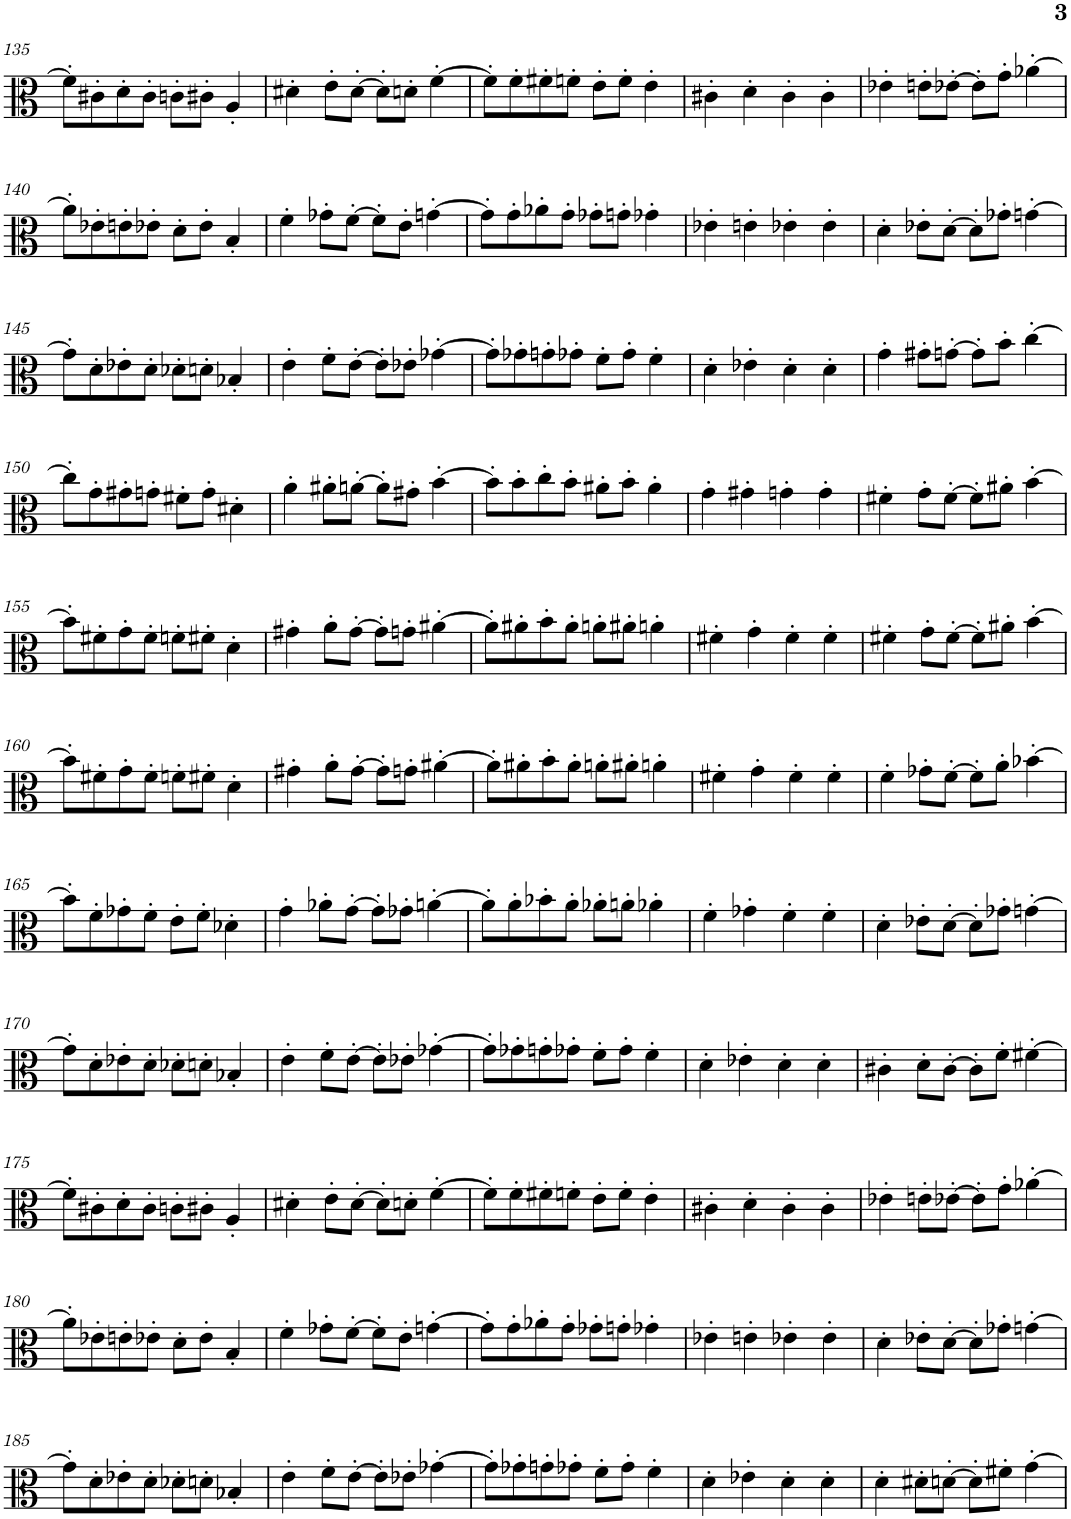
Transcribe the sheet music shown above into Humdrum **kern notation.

**kern
*part1
*staff1
*I"Viola
*I'Vla.
!!LO:PB:g=z
*clefC3
*k[]
*M2/2
*met(c|)
=135
8f#'\L]
8c#X'\
8d'\
8c#'\J
8cn'\L
8c#X'\J
4A'/
=136
4d#X'\
8e'\L
[8d#'\J
8d#'\L]
8dn'\J
[4f'\
=137
8f'\L]
8f'\
8f#X'\
8fn'\J
8e'\L
8f'\J
4e'\
=138
4c#X'\
4d'\
4c#'\
4c#'\
=139
4e-X'\
8en'\L
[8e-X'\J
8e-'\L]
8g'\J
[4a-X'\
!!LO:LB:g=z
=140
8a-'\L]
8e-X'\
8en'\
8e-X'\J
8d'\L
8e-'\J
4B'/
=141
4f'\
8g-X'\L
[8f'\J
8f'\L]
8e'\J
[4gn'\
=142
8g'\L]
8g'\
8a-X'\
8g'\J
8g-X'\L
8gn'\J
4g-X'\
=143
4e-X'\
4en'\
4e-X'\
4e-'\
=144
4d'\
8e-X'\L
[8d'\J
8d'\L]
8g-X'\J
[4gn'\
!!LO:LB:g=z
=145
8g'\L]
8d'\
8e-X'\
8d'\J
8d-X'\L
8dn'\J
4B-X'/
=146
4e'\
8f'\L
[8e'\J
8e'\L]
8e-X'\J
[4g-X'\
=147
8g-'\L]
8g-X'\
8gn'\
8g-X'\J
8f'\L
8g-'\J
4f'\
=148
4d'\
4e-X'\
4d'\
4d'\
=149
4g'\
8g#X'\L
[8gn'\J
8g'\L]
8b'\J
[4cc'\
!!LO:LB:g=z
=150
8cc'\L]
8g'\
8g#X'\
8gn'\J
8f#X'\L
8g'\J
4d#X'\
=151
4a'\
8a#X'\L
[8an'\J
8a'\L]
8g#X'\J
[4b'\
=152
8b'\L]
8b'\
8cc'\
8b'\J
8a#X'\L
8b'\J
4a#'\
=153
4g'\
4g#X'\
4gn'\
4g'\
=154
4f#X'\
8g'\L
[8f#'\J
8f#'\L]
8a#X'\J
[4b'\
!!LO:LB:g=z
=155
8b'\L]
8f#X'\
8g'\
8f#'\J
8fn'\L
8f#X'\J
4d'\
=156
4g#X'\
8a'\L
[8g#'\J
8g#'\L]
8gn'\J
[4a#X'\
=157
8a#'\L]
8a#X'\
8b'\
8a#'\J
8an'\L
8a#X'\J
4an'\
=158
4f#X'\
4g'\
4f#'\
4f#'\
=159
4f#X'\
8g'\L
[8f#'\J
8f#'\L]
8a#X'\J
[4b'\
!!LO:LB:g=z
=160
8b'\L]
8f#X'\
8g'\
8f#'\J
8fn'\L
8f#X'\J
4d'\
=161
4g#X'\
8a'\L
[8g#'\J
8g#'\L]
8gn'\J
[4a#X'\
=162
8a#'\L]
8a#X'\
8b'\
8a#'\J
8an'\L
8a#X'\J
4an'\
=163
4f#X'\
4g'\
4f#'\
4f#'\
=164
4f'\
8g-X'\L
[8f'\J
8f'\L]
8a'\J
[4b-X'\
!!LO:LB:g=z
=165
8b-'\L]
8f'\
8g-X'\
8f'\J
8e'\L
8f'\J
4d-X'\
=166
4g'\
8a-X'\L
[8g'\J
8g'\L]
8g-X'\J
[4an'\
=167
8a'\L]
8a'\
8b-X'\
8a'\J
8a-X'\L
8an'\J
4a-X'\
=168
4f'\
4g-X'\
4f'\
4f'\
=169
4d'\
8e-X'\L
[8d'\J
8d'\L]
8g-X'\J
[4gn'\
!!LO:LB:g=z
=170
8g'\L]
8d'\
8e-X'\
8d'\J
8d-X'\L
8dn'\J
4B-X'/
=171
4e'\
8f'\L
[8e'\J
8e'\L]
8e-X'\J
[4g-X'\
=172
8g-'\L]
8g-X'\
8gn'\
8g-X'\J
8f'\L
8g-'\J
4f'\
=173
4d'\
4e-X'\
4d'\
4d'\
=174
4c#X'\
8d'\L
[8c#'\J
8c#'\L]
8f'\J
[4f#X'\
!!LO:LB:g=z
=175
8f#'\L]
8c#X'\
8d'\
8c#'\J
8cn'\L
8c#X'\J
4A'/
=176
4d#X'\
8e'\L
[8d#'\J
8d#'\L]
8dn'\J
[4f'\
=177
8f'\L]
8f'\
8f#X'\
8fn'\J
8e'\L
8f'\J
4e'\
=178
4c#X'\
4d'\
4c#'\
4c#'\
=179
4e-X'\
8en'\L
[8e-X'\J
8e-'\L]
8g'\J
[4a-X'\
!!LO:LB:g=z
=180
8a-'\L]
8e-X'\
8en'\
8e-X'\J
8d'\L
8e-'\J
4B'/
=181
4f'\
8g-X'\L
[8f'\J
8f'\L]
8e'\J
[4gn'\
=182
8g'\L]
8g'\
8a-X'\
8g'\J
8g-X'\L
8gn'\J
4g-X'\
=183
4e-X'\
4en'\
4e-X'\
4e-'\
=184
4d'\
8e-X'\L
[8d'\J
8d'\L]
8g-X'\J
[4gn'\
!!LO:LB:g=z
=185
8g'\L]
8d'\
8e-X'\
8d'\J
8d-X'\L
8dn'\J
4B-X'/
=186
4e'\
8f'\L
[8e'\J
8e'\L]
8e-X'\J
[4g-X'\
=187
8g-'\L]
8g-X'\
8gn'\
8g-X'\J
8f'\L
8g-'\J
4f'\
=188
4d'\
4e-X'\
4d'\
4d'\
=189
4d'\
8d#X'\L
[8dn'\J
8d'\L]
8f#X'\J
[4g'\
=
*-
